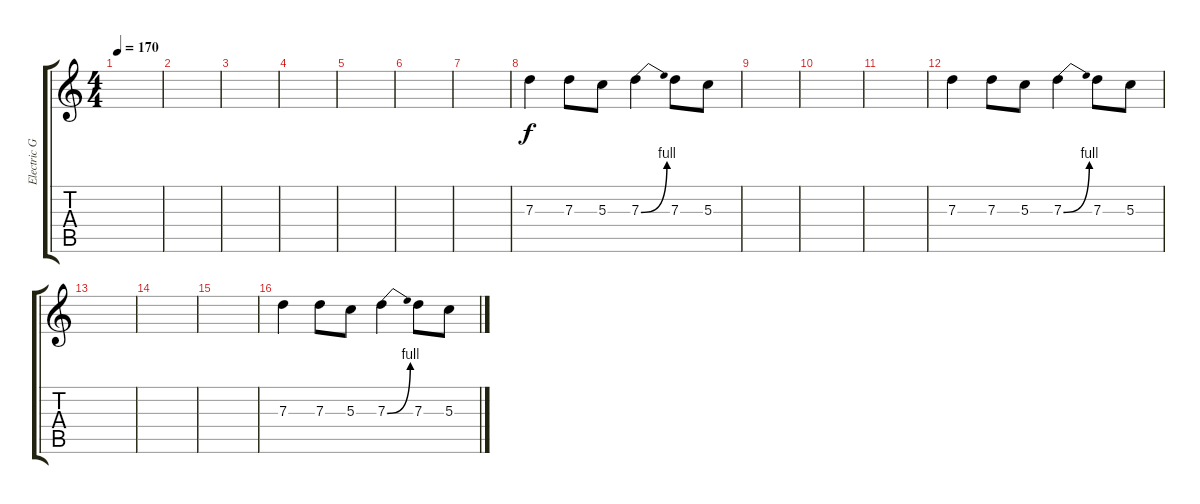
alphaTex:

\track ("Electric Guitar" "Electric G") {instrument distortionguitar}
\staff {score tabs}
\tuning (E4 B3 G3 D3 A2 E2) {hide}
\ts (4 4)
\tempo 170
\clef g2
\ks c
|
|
|
|
|
|
|
7.3.4 7.3.8 5.3.8 7.3{be (bend 0 0 60 4)}.4 7.3.8 5.3.8 |
|
|
|
7.3.4 7.3.8 5.3.8 7.3{be (bend 0 0 60 4)}.4 7.3.8 5.3.8 |
|
|
|
7.3.4 7.3.8 5.3.8 7.3{be (bend 0 0 60 4)}.4 7.3.8 5.3.8
